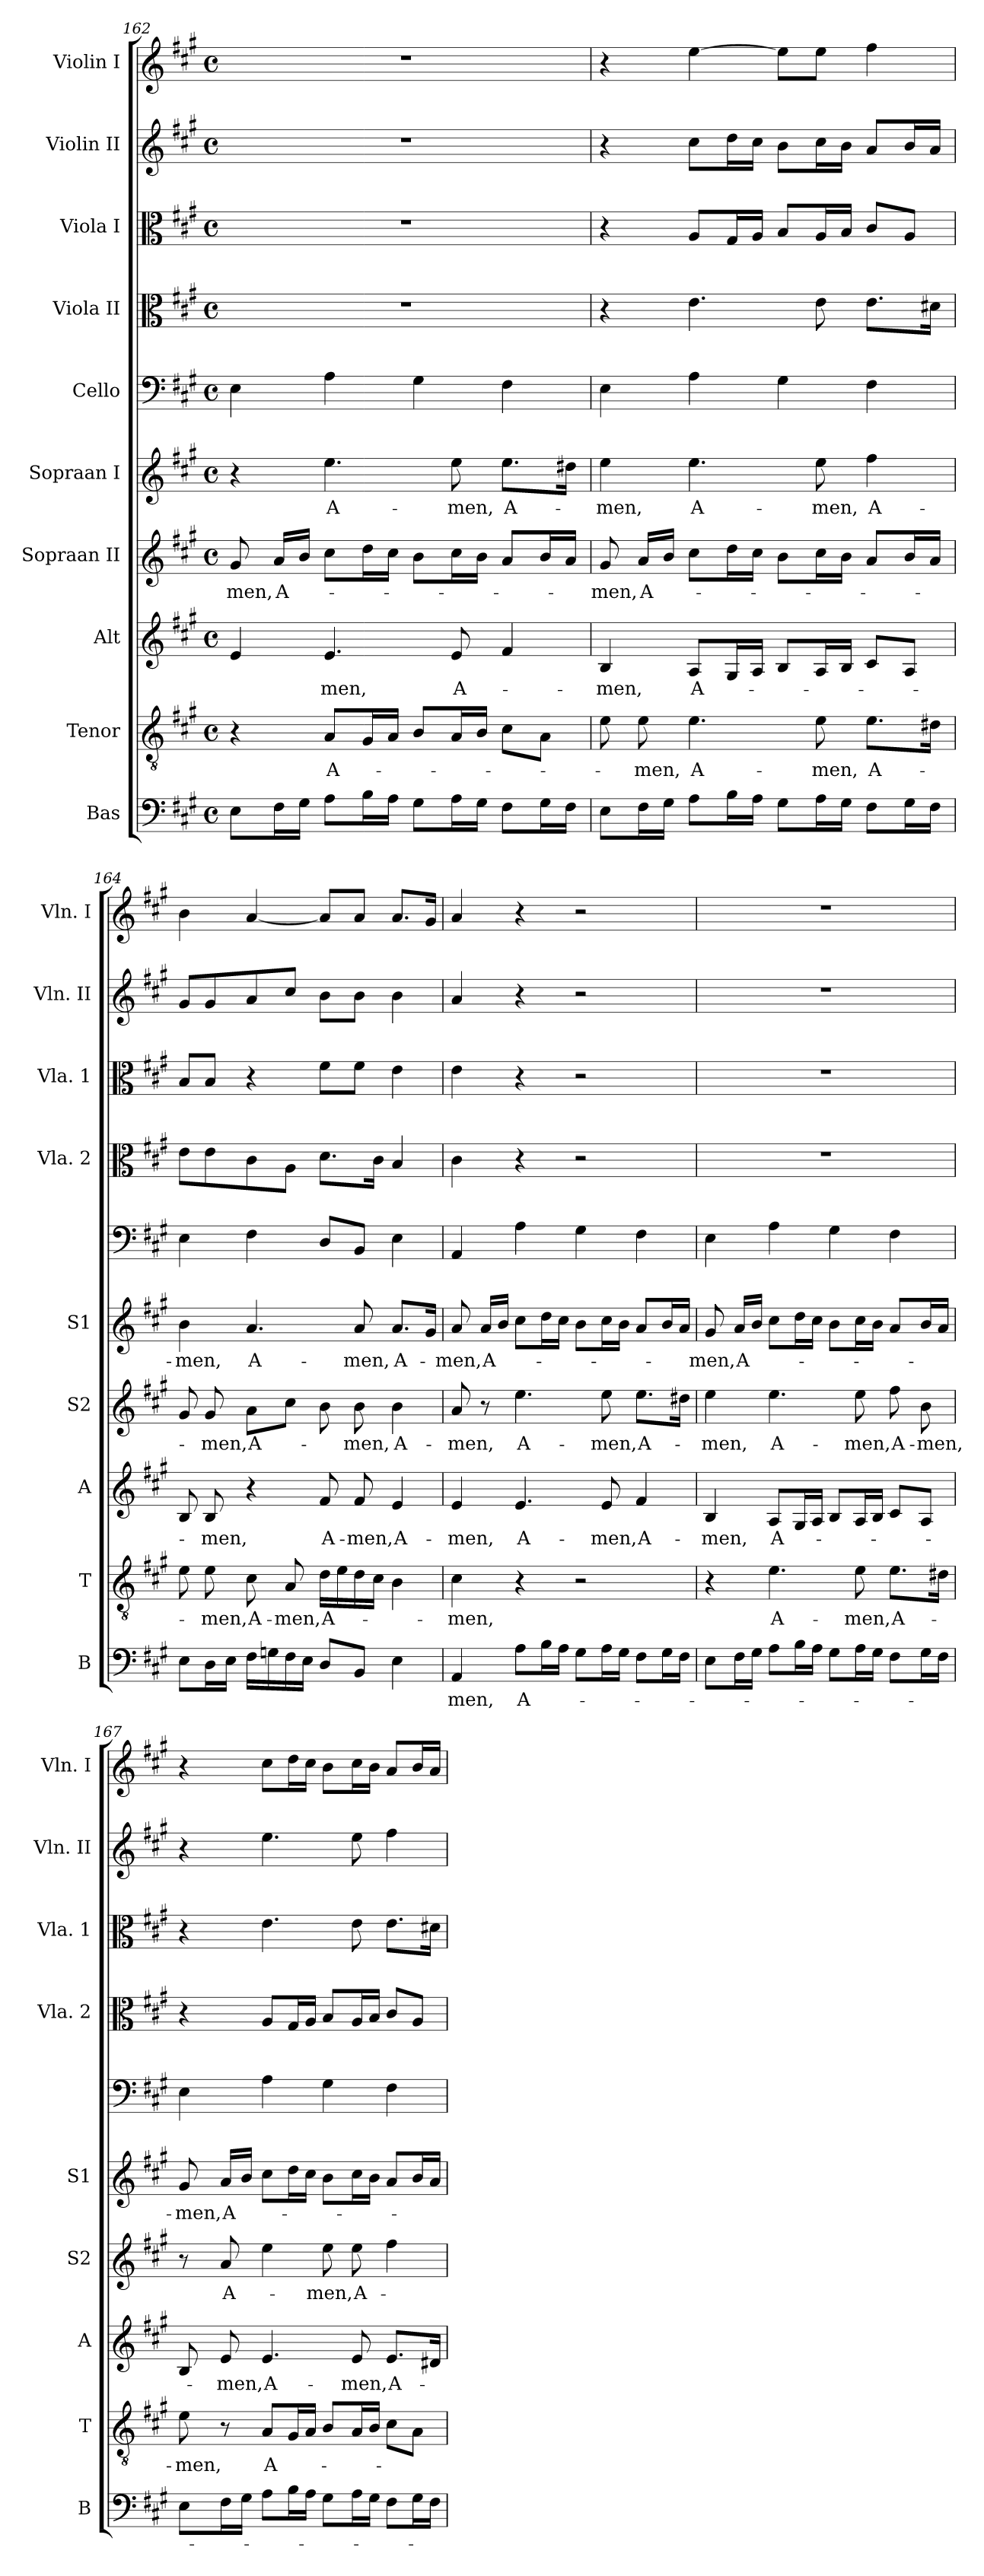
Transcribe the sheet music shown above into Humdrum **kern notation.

**kern	**text	**kern	**text	**kern	**text	**kern	**text	**kern	**text	**kern	**kern	**kern	**kern	**kern
*part10	*part10	*part9	*part9	*part8	*part8	*part7	*part7	*part6	*part6	*part5	*part4	*part3	*part2	*part1
*staff10	*staff10	*staff9	*staff9	*staff8	*staff8	*staff7	*staff7	*staff6	*staff6	*staff5	*staff4	*staff3	*staff2	*staff1
*I"Bas	*	*I"Tenor	*	*I"Alt	*	*I"Sopraan II	*	*I"Sopraan I	*	*I"Cello	*I"Viola II	*I"Viola I	*I"Violin II	*I"Violin I
*I'B	*	*I'T	*	*I'A	*	*I'S2	*	*I'S1	*	*	*I'Vla. 2	*I'Vla. 1	*I'Vln. II	*I'Vln. I
*clefF4	*	*clefGv2	*	*clefG2	*	*clefG2	*	*clefG2	*	*clefF4	*clefC3	*clefC3	*clefG2	*clefG2
*k[f#c#g#]	*	*k[f#c#g#]	*	*k[f#c#g#]	*	*k[f#c#g#]	*	*k[f#c#g#]	*	*k[f#c#g#]	*k[f#c#g#]	*k[f#c#g#]	*k[f#c#g#]	*k[f#c#g#]
*A:	*	*A:	*	*A:	*	*A:	*	*A:	*	*A:	*A:	*A:	*A:	*A:
*M4/4	*	*M4/4	*	*M4/4	*	*M4/4	*	*M4/4	*	*M4/4	*M4/4	*M4/4	*M4/4	*M4/4
*met(c)	*	*met(c)	*	*met(c)	*	*met(c)	*	*met(c)	*	*met(c)	*met(c)	*met(c)	*met(c)	*met(c)
=162	=162	=162	=162	=162	=162	=162	=162	=162	=162	=162	=162	=162	=162	=162
!	!	!	!	!	!	!	!LO:LY:b	!	!	!	!	!	!	!
8E\L	.	4r	.	4e/	.	8g#/	-men,	4r	.	4E\	1r	1r	1r	1r
!	!	!	!	!	!	!	!LO:LY:b	!	!	!	!	!	!	!
16F#\L	.	.	.	.	.	16a/LL	A-	.	.	.	.	.	.	.
16G#\JJ	.	.	.	.	.	16b/JJ	.	.	.	.	.	.	.	.
!	!	!	!LO:LY:b	!	!LO:LY:b	!	!	!	!LO:LY:b	!	!	!	!	!
8A\L	.	8A/L	A-	4.e/	-men,	8cc#\L	.	4.ee\	A-	4A\	.	.	.	.
16B\L	.	16G#/L	.	.	.	16dd\L	.	.	.	.	.	.	.	.
16A\JJ	.	16A/JJ	.	.	.	16cc#\JJ	.	.	.	.	.	.	.	.
8G#\L	.	8B/L	.	.	.	8b\L	.	.	.	4G#\	.	.	.	.
!	!	!	!	!	!LO:LY:b	!	!	!	!LO:LY:b	!	!	!	!	!
16A\L	.	16A/L	.	8e/	A-	16cc#\L	.	8ee\	-men,	.	.	.	.	.
16G#\JJ	.	16B/JJ	.	.	.	16b\JJ	.	.	.	.	.	.	.	.
!	!	!	!	!	!	!	!	!	!LO:LY:b	!	!	!	!	!
8F#\L	.	8c#\L	.	4f#/	.	8a/L	.	8.ee\L	A-	4F#\	.	.	.	.
16G#\L	.	8A\J	.	.	.	16b/L	.	.	.	.	.	.	.	.
16F#\JJ	.	.	.	.	.	16a/JJ	.	16dd#X\Jk	.	.	.	.	.	.
=163	=163	=163	=163	=163	=163	=163	=163	=163	=163	=163	=163	=163	=163	=163
!	!	!	!	!	!LO:LY:b	!	!LO:LY:b	!	!LO:LY:b	!	!	!	!	!
8E\L	.	8e\	.	4B/	-men,	8g#/	-men,	4ee\	-men,	4E\	4r	4r	4r	4r
!	!	!	!LO:LY:b	!	!	!	!LO:LY:b	!	!	!	!	!	!	!
16F#\L	.	8e\	-men,	.	.	16a/LL	A-	.	.	.	.	.	.	.
16G#\JJ	.	.	.	.	.	16b/JJ	.	.	.	.	.	.	.	.
!	!	!	!LO:LY:b	!	!LO:LY:b	!	!	!	!LO:LY:b	!	!	!	!	!
8A\L	.	4.e\	A-	8A/L	A-	8cc#\L	.	4.ee\	A-	4A\	4.e\	8A/L	8cc#\L	[4ee\
16B\L	.	.	.	16G#/L	.	16dd\L	.	.	.	.	.	16G#/L	16dd\L	.
16A\JJ	.	.	.	16A/JJ	.	16cc#\JJ	.	.	.	.	.	16A/JJ	16cc#\JJ	.
8G#\L	.	.	.	8B/L	.	8b\L	.	.	.	4G#\	.	8B/L	8b\L	8ee\L]
!	!	!	!LO:LY:b	!	!	!	!	!	!LO:LY:b	!	!	!	!	!
16A\L	.	8e\	-men,	16A/L	.	16cc#\L	.	8ee\	-men,	.	8e\	16A/L	16cc#\L	8ee\J
16G#\JJ	.	.	.	16B/JJ	.	16b\JJ	.	.	.	.	.	16B/JJ	16b\JJ	.
!	!	!	!LO:LY:b	!	!	!	!	!	!LO:LY:b	!	!	!	!	!
8F#\L	.	8.e\L	A-	8c#/L	.	8a/L	.	4ff#\	A-	4F#\	8.e\L	8c#/L	8a/L	4ff#\
16G#\L	.	.	.	8A/J	.	16b/L	.	.	.	.	.	8A/J	16b/L	.
16F#\JJ	.	16d#X\Jk	.	.	.	16a/JJ	.	.	.	.	16d#X\Jk	.	16a/JJ	.
!!LO:LB:g=z
=164	=164	=164	=164	=164	=164	=164	=164	=164	=164	=164	=164	=164	=164	=164
!	!	!	!	!	!	!	!	!	!LO:LY:b	!	!	!	!	!
8E\L	.	8e\	.	8B/	.	8g#/	.	4b\	-men,	4E\	8e\L	8B/L	8g#/L	4b\
!	!	!	!LO:LY:b	!	!LO:LY:b	!	!LO:LY:b	!	!	!	!	!	!	!
16D\L	.	8e\	-men,	8B/	-men,	8g#/	-men,	.	.	.	8e\	8B/J	8g#/	.
16E\JJ	.	.	.	.	.	.	.	.	.	.	.	.	.	.
!	!	!	!LO:LY:b	!	!	!	!LO:LY:b	!	!LO:LY:b	!	!	!	!	!
16F#\LL	.	8c#\	A-	4r	.	8a\L	A-	4.a/	A-	4F#\	8c#\	4r	8a/	[4a/
16Gn\	.	.	.	.	.	.	.	.	.	.	.	.	.	.
!	!	!	!LO:LY:b	!	!	!	!	!	!	!	!	!	!	!
16F#\	.	8A/	-men,	.	.	8cc#\J	.	.	.	.	8A\J	.	8cc#/J	.
16E\JJ	.	.	.	.	.	.	.	.	.	.	.	.	.	.
!	!	!	!LO:LY:b	!	!LO:LY:b	!	!	!	!	!	!	!	!	!
8D/L	.	16d\LL	A-	8f#/	A-	8b\	.	.	.	8D/L	8.d\L	8f#\L	8b\L	8a/L]
.	.	16e\	.	.	.	.	.	.	.	.	.	.	.	.
!	!	!	!	!	!LO:LY:b	!	!LO:LY:b	!	!LO:LY:b	!	!	!	!	!
8BB/J	.	16d\	.	8f#/	-men,	8b\	-men,	8a/	-men,	8BB/J	.	8f#\J	8b\J	8a/J
.	.	16c#\JJ	.	.	.	.	.	.	.	.	16c#\Jk	.	.	.
!	!	!	!	!	!LO:LY:b	!	!LO:LY:b	!	!LO:LY:b	!	!	!	!	!
4E\	.	4B\	.	4e/	A-	4b\	A-	8.a/L	A-	4E\	4B/	4e\	4b\	8.a/L
.	.	.	.	.	.	.	.	16g#/Jk	.	.	.	.	.	16g#/Jk
=165	=165	=165	=165	=165	=165	=165	=165	=165	=165	=165	=165	=165	=165	=165
!	!LO:LY:b	!	!LO:LY:b	!	!LO:LY:b	!	!LO:LY:b	!	!LO:LY:b	!	!	!	!	!
4AA/	-men,	4c#\	-men,	4e/	-men,	8a/	-men,	8a/	-men,	4AA/	4c#\	4e\	4a/	4a/
!	!	!	!	!	!	!	!	!	!LO:LY:b	!	!	!	!	!
.	.	.	.	.	.	8r	.	16a/LL	A-	.	.	.	.	.
.	.	.	.	.	.	.	.	16b/JJ	.	.	.	.	.	.
!	!LO:LY:b	!	!	!	!LO:LY:b	!	!LO:LY:b	!	!	!	!	!	!	!
8A\L	A-	4r	.	4.e/	A-	4.ee\	A-	8cc#\L	.	4A\	4r	4r	4r	4r
16B\L	.	.	.	.	.	.	.	16dd\L	.	.	.	.	.	.
16A\JJ	.	.	.	.	.	.	.	16cc#\JJ	.	.	.	.	.	.
8G#\L	.	2r	.	.	.	.	.	8b\L	.	4G#\	2r	2r	2r	2r
!	!	!	!	!	!LO:LY:b	!	!LO:LY:b	!	!	!	!	!	!	!
16A\L	.	.	.	8e/	-men,	8ee\	-men,	16cc#\L	.	.	.	.	.	.
16G#\JJ	.	.	.	.	.	.	.	16b\JJ	.	.	.	.	.	.
!	!	!	!	!	!LO:LY:b	!	!LO:LY:b	!	!	!	!	!	!	!
8F#\L	.	.	.	4f#/	A-	8.ee\L	A-	8a/L	.	4F#\	.	.	.	.
16G#\L	.	.	.	.	.	.	.	16b/L	.	.	.	.	.	.
16F#\JJ	.	.	.	.	.	16dd#X\Jk	.	16a/JJ	.	.	.	.	.	.
=166	=166	=166	=166	=166	=166	=166	=166	=166	=166	=166	=166	=166	=166	=166
!	!	!	!	!	!LO:LY:b	!	!LO:LY:b	!	!LO:LY:b	!	!	!	!	!
8E\L	.	4r	.	4B/	-men,	4ee\	-men,	8g#/	-men,	4E\	1r	1r	1r	1r
!	!	!	!	!	!	!	!	!	!LO:LY:b	!	!	!	!	!
16F#\L	.	.	.	.	.	.	.	16a/LL	A-	.	.	.	.	.
16G#\JJ	.	.	.	.	.	.	.	16b/JJ	.	.	.	.	.	.
!	!	!	!LO:LY:b	!	!LO:LY:b	!	!LO:LY:b	!	!	!	!	!	!	!
8A\L	.	4.e\	A-	8A/L	A-	4.ee\	A-	8cc#\L	.	4A\	.	.	.	.
16B\L	.	.	.	16G#/L	.	.	.	16dd\L	.	.	.	.	.	.
16A\JJ	.	.	.	16A/JJ	.	.	.	16cc#\JJ	.	.	.	.	.	.
8G#\L	.	.	.	8B/L	.	.	.	8b\L	.	4G#\	.	.	.	.
!	!	!	!LO:LY:b	!	!	!	!LO:LY:b	!	!	!	!	!	!	!
16A\L	.	8e\	-men,	16A/L	.	8ee\	-men,	16cc#\L	.	.	.	.	.	.
16G#\JJ	.	.	.	16B/JJ	.	.	.	16b\JJ	.	.	.	.	.	.
!	!	!	!LO:LY:b	!	!	!	!LO:LY:b	!	!	!	!	!	!	!
8F#\L	.	8.e\L	A-	8c#/L	.	8ff#\	A-	8a/L	.	4F#\	.	.	.	.
!	!	!	!	!	!	!	!LO:LY:b	!	!	!	!	!	!	!
16G#\L	.	.	.	8A/J	.	8b\	-men,	16b/L	.	.	.	.	.	.
16F#\JJ	.	16d#X\Jk	.	.	.	.	.	16a/JJ	.	.	.	.	.	.
!!LO:PB:g=z
=167	=167	=167	=167	=167	=167	=167	=167	=167	=167	=167	=167	=167	=167	=167
!	!	!	!LO:LY:b	!	!	!	!	!	!LO:LY:b	!	!	!	!	!
8E\L	.	8e\	-men,	8B/	.	8r	.	8g#/	-men,	4E\	4r	4r	4r	4r
!	!	!	!	!	!LO:LY:b	!	!LO:LY:b	!	!LO:LY:b	!	!	!	!	!
16F#\L	.	8r	.	8e/	-men,	8a/	A-	16a/LL	A-	.	.	.	.	.
16G#\JJ	.	.	.	.	.	.	.	16b/JJ	.	.	.	.	.	.
!	!	!	!LO:LY:b	!	!LO:LY:b	!	!	!	!	!	!	!	!	!
8A\L	.	8A/L	A-	4.e/	A-	4ee\	.	8cc#\L	.	4A\	8A/L	4.e\	4.ee\	8cc#\L
16B\L	.	16G#/L	.	.	.	.	.	16dd\L	.	.	16G#/L	.	.	16dd\L
16A\JJ	.	16A/JJ	.	.	.	.	.	16cc#\JJ	.	.	16A/JJ	.	.	16cc#\JJ
!	!	!	!	!	!	!	!LO:LY:b	!	!	!	!	!	!	!
8G#\L	.	8B/L	.	.	.	8ee\	-men,	8b\L	.	4G#\	8B/L	.	.	8b\L
!	!	!	!	!	!LO:LY:b	!	!LO:LY:b	!	!	!	!	!	!	!
16A\L	.	16A/L	.	8e/	-men,	8ee\	A-	16cc#\L	.	.	16A/L	8e\	8ee\	16cc#\L
16G#\JJ	.	16B/JJ	.	.	.	.	.	16b\JJ	.	.	16B/JJ	.	.	16b\JJ
!	!	!	!	!	!LO:LY:b	!	!	!	!	!	!	!	!	!
8F#\L	.	8c#\L	.	8.e/L	A-	4ff#\	.	8a/L	.	4F#\	8c#/L	8.e\L	4ff#\	8a/L
16G#\L	.	8A\J	.	.	.	.	.	16b/L	.	.	8A/J	.	.	16b/L
16F#\JJ	.	.	.	16d#X/Jk	.	.	.	16a/JJ	.	.	.	16d#X\Jk	.	16a/JJ
=	=	=	=	=	=	=	=	=	=	=	=	=	=	=
*-	*-	*-	*-	*-	*-	*-	*-	*-	*-	*-	*-	*-	*-	*-
